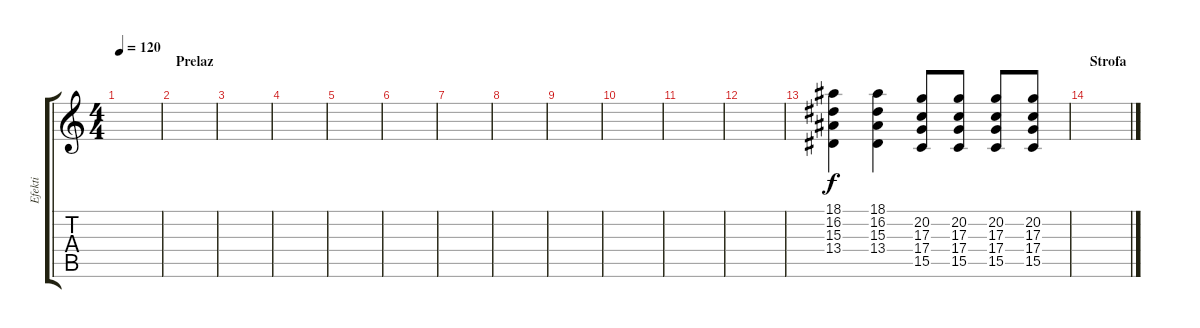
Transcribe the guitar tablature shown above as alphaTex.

\track ("Efekti" "Efekti") {instrument synthbrass1}
\staff {score tabs}
\tuning (E4 B3 G3 D3 A2 E2) {hide}
\ts (4 4)
\tempo 120
\clef g2
\ks c
|
\section ("" "Prelaz")
|
|
|
|
|
|
|
|
|
|
|
(18.1 16.2 15.3 13.4).4 (18.1 16.2 15.3 13.4).4 (20.2 17.3 17.4 15.5).8 (20.2 17.3 17.4 15.5).8 (20.2 17.3 17.4 15.5).8 (20.2 17.3 17.4 15.5).8 |
\section ("" "Strofa")
